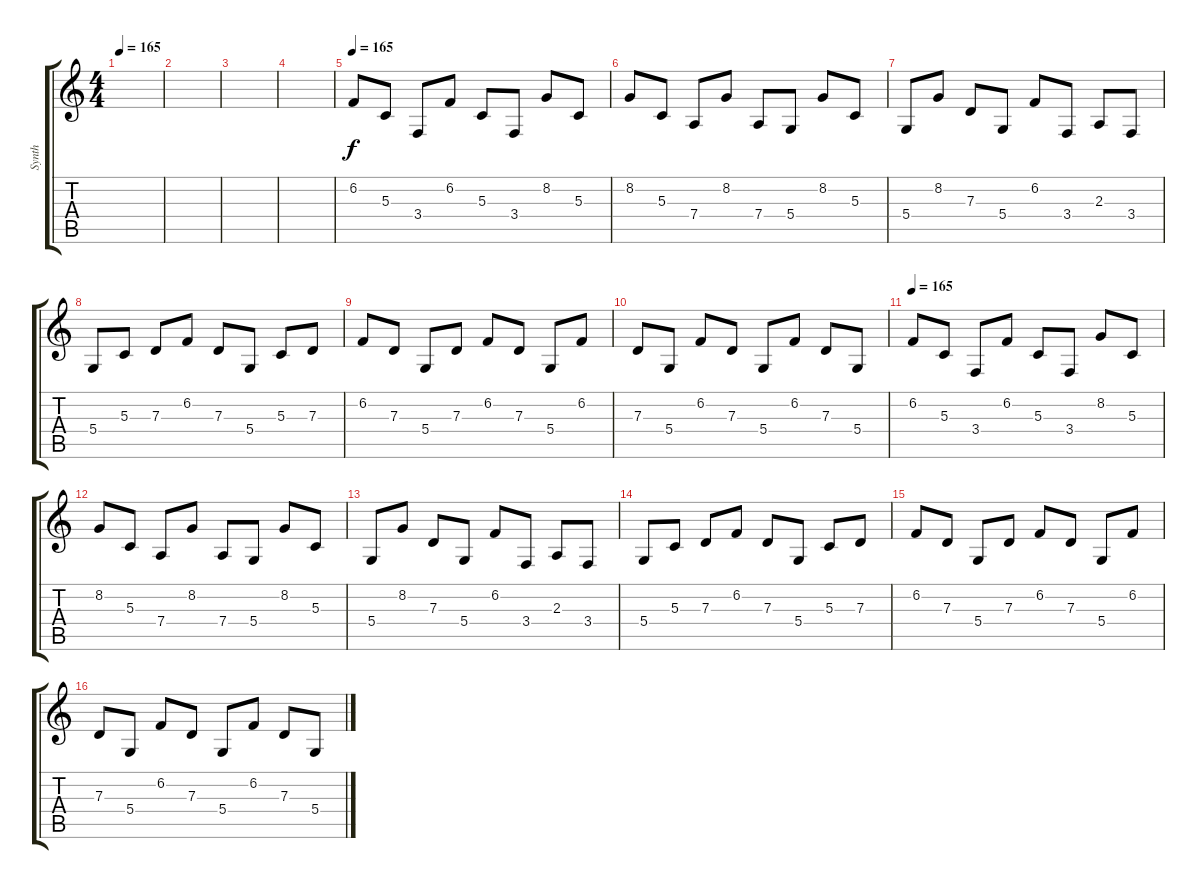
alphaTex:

\track ("Synth" "Synth") {instrument lead8bassandlead}
\staff {score tabs}
\tuning (E4 B3 G3 D3 A2 D2) {hide}
\ts (4 4)
\tempo 165
\clef g2
\ks c
|
|
|
|
\tempo 162
\tempo 165
6.2.8{instrument orchestralharp} 5.3.8 3.4.8 6.2.8 5.3.8 3.4.8 8.2.8 5.3.8 |
8.2.8 5.3.8 7.4.8 8.2.8 7.4.8 5.4.8 8.2.8 5.3.8 |
5.4.8 8.2.8 7.3.8 5.4.8 6.2.8 3.4.8 2.3.8 3.4.8 |
5.4.8 5.3.8 7.3.8 6.2.8 7.3.8 5.4.8 5.3.8 7.3.8 |
6.2.8 7.3.8 5.4.8 7.3.8 6.2.8 7.3.8 5.4.8 6.2.8 |
7.3.8 5.4.8 6.2.8 7.3.8 5.4.8 6.2.8 7.3.8 5.4.8 |
\tempo 165
6.2.8{instrument orchestralharp} 5.3.8 3.4.8 6.2.8 5.3.8 3.4.8 8.2.8 5.3.8 |
8.2.8 5.3.8 7.4.8 8.2.8 7.4.8 5.4.8 8.2.8 5.3.8 |
5.4.8 8.2.8 7.3.8 5.4.8 6.2.8 3.4.8 2.3.8 3.4.8 |
5.4.8 5.3.8 7.3.8 6.2.8 7.3.8 5.4.8 5.3.8 7.3.8 |
6.2.8 7.3.8 5.4.8 7.3.8 6.2.8 7.3.8 5.4.8 6.2.8 |
7.3.8 5.4.8 6.2.8 7.3.8 5.4.8 6.2.8 7.3.8 5.4.8
